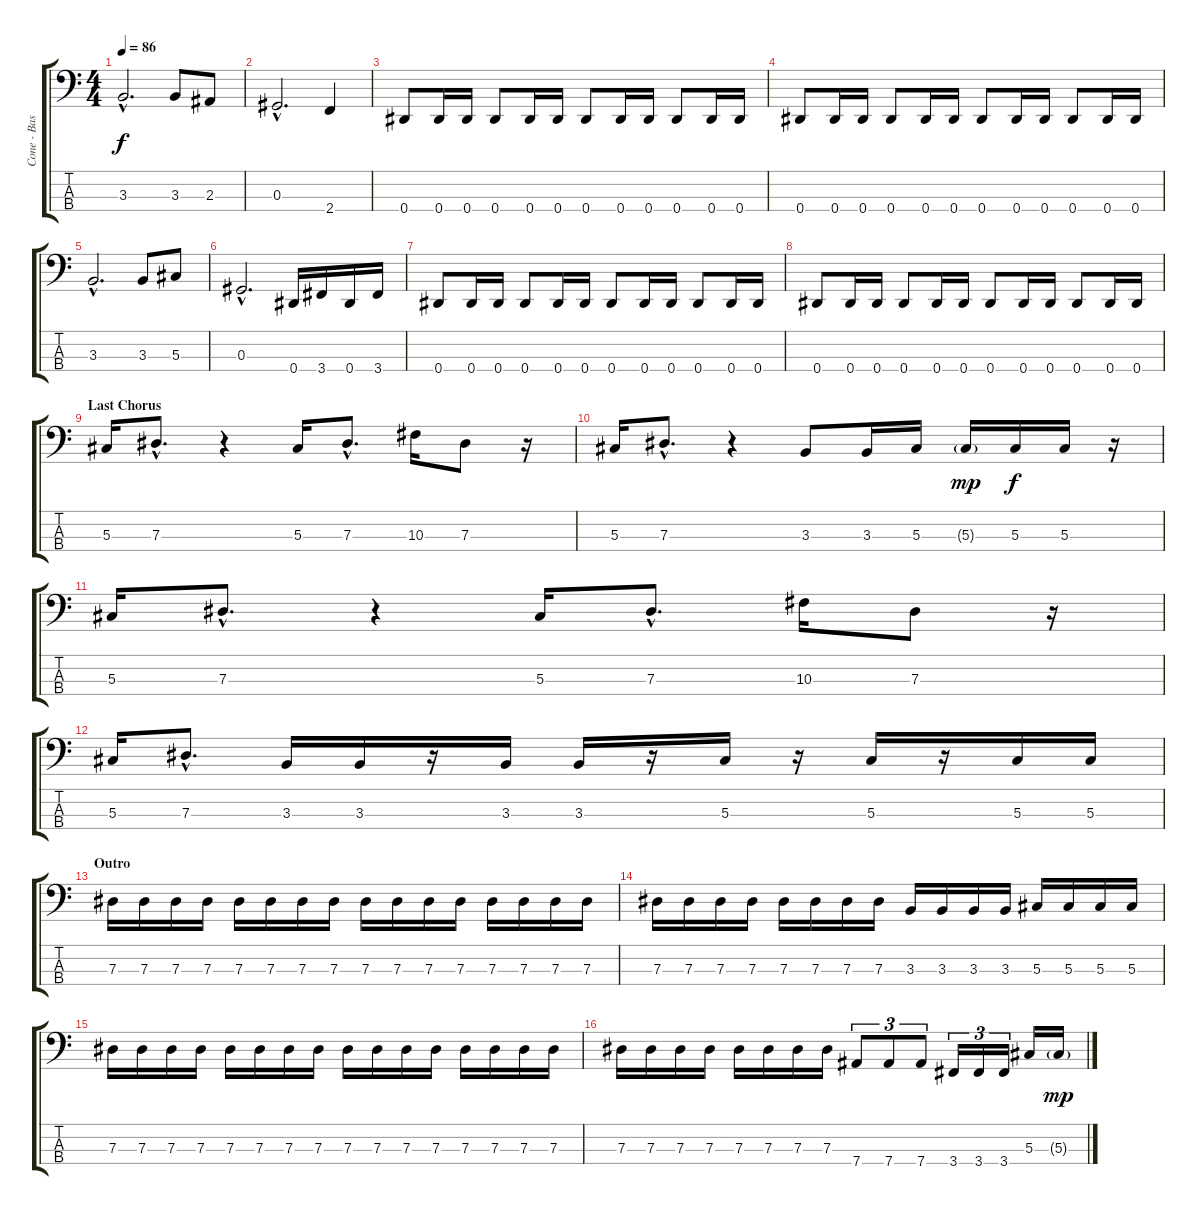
\track ("Cone - Bass" "Cone - Bas") {instrument electricbasspick}
\staff {score tabs}
\tuning (Gb2 Db2 Ab1 Eb1) {hide}
\ts (4 4)
\tempo 86
\clef f4
\ks c
3.3{hac}.2{d dy f} 3.3.8 2.3.8 |
0.3{hac}.2{d} 2.4.4 |
0.4.8 0.4.16 0.4.16 0.4.8 0.4.16 0.4.16 0.4.8 0.4.16 0.4.16 0.4.8 0.4.16 0.4.16 |
0.4.8 0.4.16 0.4.16 0.4.8 0.4.16 0.4.16 0.4.8 0.4.16 0.4.16 0.4.8 0.4.16 0.4.16 |
3.3{hac}.2{d} 3.3.8 5.3.8 |
0.3{hac}.2{d} 0.4.16 3.4.16 0.4.16 3.4.16 |
0.4.8 0.4.16 0.4.16 0.4.8 0.4.16 0.4.16 0.4.8 0.4.16 0.4.16 0.4.8 0.4.16 0.4.16 |
0.4.8 0.4.16 0.4.16 0.4.8 0.4.16 0.4.16 0.4.8 0.4.16 0.4.16 0.4.8 0.4.16 0.4.16 |
\section ("" "Last Chorus")
5.3.16 7.3{hac}.8{d} r.4 5.3.16 7.3{hac}.8{d} 10.3.16 7.3.8 r.16 |
5.3.16 7.3{hac}.8{d} r.4 3.3.8 3.3.16 5.3.16 5.3{g}.16{dy mp} 5.3.16{dy f} 5.3.16 r.16 |
5.3.16 7.3{hac}.8{d} r.4 5.3.16 7.3{hac}.8{d} 10.3.16 7.3.8 r.16 |
5.3.16 7.3{hac}.8{d} 3.3.16 3.3.16 r.16 3.3.16 3.3.16 r.16 5.3.16 r.16 5.3.16 r.16 5.3.16 5.3.16 |
\section ("" "Outro")
7.3.16 7.3.16 7.3.16 7.3.16 7.3.16 7.3.16 7.3.16 7.3.16 7.3.16 7.3.16 7.3.16 7.3.16 7.3.16 7.3.16 7.3.16 7.3.16 |
7.3.16 7.3.16 7.3.16 7.3.16 7.3.16 7.3.16 7.3.16 7.3.16 3.3.16 3.3.16 3.3.16 3.3.16 5.3.16 5.3.16 5.3.16 5.3.16 |
7.3.16 7.3.16 7.3.16 7.3.16 7.3.16 7.3.16 7.3.16 7.3.16 7.3.16 7.3.16 7.3.16 7.3.16 7.3.16 7.3.16 7.3.16 7.3.16 |
7.3.16 7.3.16 7.3.16 7.3.16 7.3.16 7.3.16 7.3.16 7.3.16 7.4.8{tu (3 2)} 7.4.8{tu (3 2)} 7.4.8{tu (3 2)} 3.4.16{tu (3 2)} 3.4.16{tu (3 2)} 3.4.16{tu (3 2)} 5.3.16 5.3{g}.16{dy mp}
